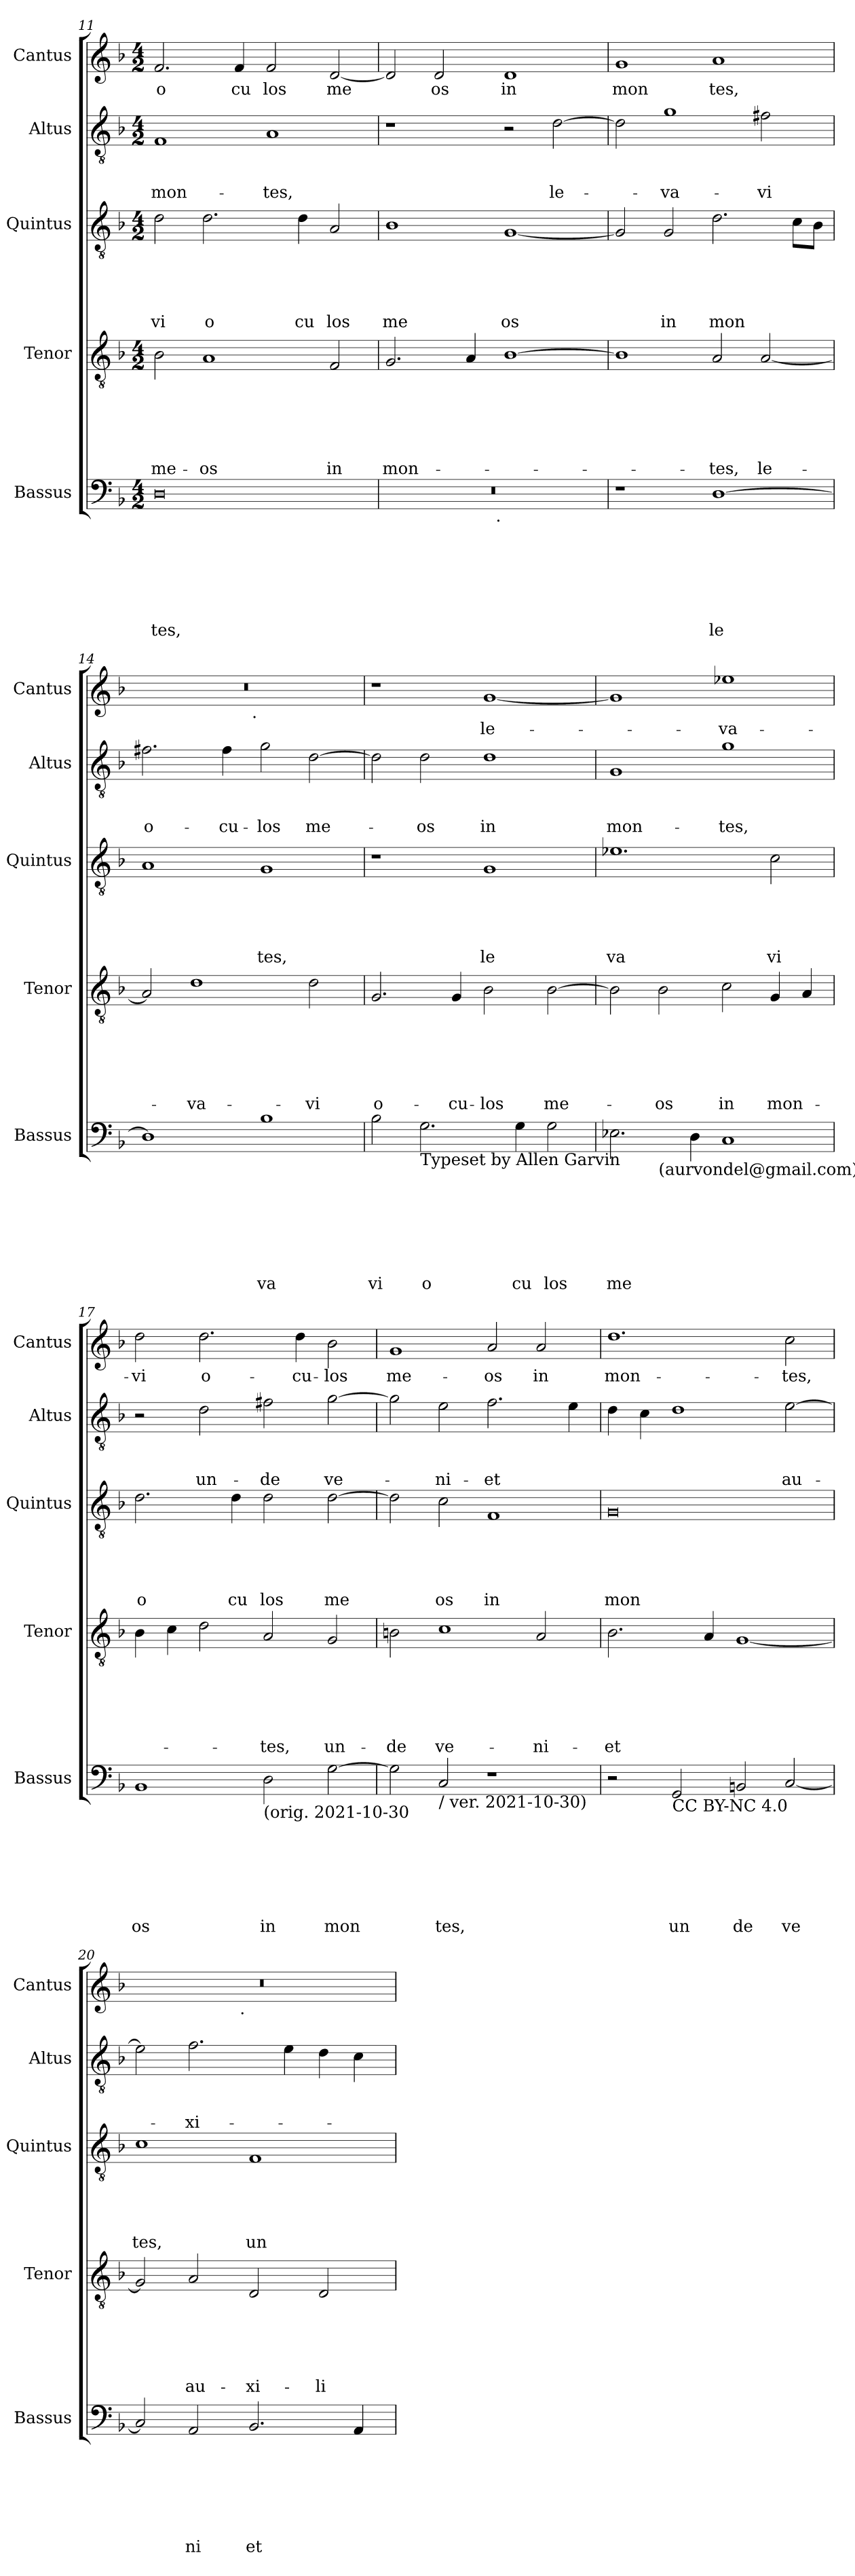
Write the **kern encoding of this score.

**kern	**text	**text	**text	**text	**text	**text	**text	**kern	**text	**text	**text	**text	**text	**text	**kern	**text	**text	**text	**text	**text	**kern	**text	**text	**text	**kern	**text
*part5	*part5	*part5	*part5	*part5	*part5	*part5	*part5	*part4	*part4	*part4	*part4	*part4	*part4	*part4	*part3	*part3	*part3	*part3	*part3	*part3	*part2	*part2	*part2	*part2	*part1	*part1
*staff5	*staff5	*staff5	*staff5	*staff5	*staff5	*staff5	*staff5	*staff4	*staff4	*staff4	*staff4	*staff4	*staff4	*staff4	*staff3	*staff3	*staff3	*staff3	*staff3	*staff3	*staff2	*staff2	*staff2	*staff2	*staff1	*staff1
*I"Bassus	*	*	*	*	*	*	*	*I"Tenor	*	*	*	*	*	*	*I"Quintus	*	*	*	*	*	*I"Altus	*	*	*	*I"Cantus	*
*I'Bassus	*	*	*	*	*	*	*	*I'Tenor	*	*	*	*	*	*	*I'Quintus	*	*	*	*	*	*I'Altus	*	*	*	*I'Cantus	*
*clefF4	*	*	*	*	*	*	*	*clefGv2	*	*	*	*	*	*	*clefGv2	*	*	*	*	*	*clefGv2	*	*	*	*clefG2	*
*ITrd-3c-5	*	*	*	*	*	*	*	*ITrd-3c-5	*	*	*	*	*	*	*ITrd-3c-5	*	*	*	*	*	*ITrd-3c-5	*	*	*	*	*
*k[b-e-]	*	*	*	*	*	*	*	*k[b-e-]	*	*	*	*	*	*	*k[b-e-]	*	*	*	*	*	*k[b-e-]	*	*	*	*k[b-]	*
*B-:	*	*	*	*	*	*	*	*B-:	*	*	*	*	*	*	*B-:	*	*	*	*	*	*B-:	*	*	*	*F:	*
*M4/2	*	*	*	*	*	*	*	*M4/2	*	*	*	*	*	*	*M4/2	*	*	*	*	*	*M4/2	*	*	*	*M4/2	*
=11	=11	=11	=11	=11	=11	=11	=11	=11	=11	=11	=11	=11	=11	=11	=11	=11	=11	=11	=11	=11	=11	=11	=11	=11	=11	=11
!	!	!	!	!	!	!	!LO:LY:b	!	!	!	!	!	!	!LO:LY:b	!	!	!	!	!	!LO:LY:b	!	!	!	!LO:LY:b	!	!LO:LY:b
0G	.	.	.	.	.	.	tes,	2e-\	.	.	.	.	.	me-	2g\	.	.	.	.	vi	1B-	.	.	mon-	2.f/	o
!	!	!	!	!	!	!	!	!	!	!	!	!	!	!LO:LY:b	!	!	!	!	!	!LO:LY:b	!	!	!	!	!	!
.	.	.	.	.	.	.	.	1d	.	.	.	.	.	-os	2.g\	.	.	.	.	o	.	.	.	.	.	.
!	!	!	!	!	!	!	!	!	!	!	!	!	!	!	!	!	!	!	!	!	!	!	!	!	!	!LO:LY:b
.	.	.	.	.	.	.	.	.	.	.	.	.	.	.	.	.	.	.	.	.	.	.	.	.	4f/	cu
!	!	!	!	!	!	!	!	!	!	!	!	!	!	!	!	!	!	!	!	!	!	!	!	!LO:LY:b	!	!LO:LY:b
.	.	.	.	.	.	.	.	.	.	.	.	.	.	.	.	.	.	.	.	.	1d	.	.	-tes,	2f/	los
!	!	!	!	!	!	!	!	!	!	!	!	!	!	!	!	!	!	!	!	!LO:LY:b	!	!	!	!	!	!
.	.	.	.	.	.	.	.	.	.	.	.	.	.	.	4g\	.	.	.	.	cu	.	.	.	.	.	.
!	!	!	!	!	!	!	!	!	!	!	!	!	!	!LO:LY:b	!	!	!	!	!	!LO:LY:b	!	!	!	!	!	!LO:LY:b
.	.	.	.	.	.	.	.	2B-/	.	.	.	.	.	in	2d/	.	.	.	.	los	.	.	.	.	[<2d/	me
=12	=12	=12	=12	=12	=12	=12	=12	=12	=12	=12	=12	=12	=12	=12	=12	=12	=12	=12	=12	=12	=12	=12	=12	=12	=12	=12
!	!	!	!	!	!	!	!	!	!	!	!	!	!	!LO:LY:b	!	!	!	!	!	!LO:LY:b	!	!	!	!	!	!
*^	*	*	*	*	*	*	*	*	*	*	*	*	*	*	*	*	*	*	*	*	*	*	*	*	*	*
0r	2ryy	.	.	.	.	.	.	.	2.c/	.	.	.	.	.	mon-	1e-	.	.	.	.	me	1r	.	.	.	2d/]	.
!	!	!	!	!	!	!	!	!	!	!	!	!	!	!	!	!	!	!	!	!	!	!	!	!	!	!	!LO:LY:b
.	4...ryy	.	.	.	.	.	.	.	.	.	.	.	.	.	.	.	.	.	.	.	.	.	.	.	.	2d/	os
.	.	.	.	.	.	.	.	.	4d/	.	.	.	.	.	.	.	.	.	.	.	.	.	.	.	.	.	.
!	!LO:TX:b:t=.	!	!	!	!	!	!	!	!	!	!	!	!	!	!	!	!	!	!	!	!	!	!	!	!	!	!
.	1ryy	.	.	.	.	.	.	.	.	.	.	.	.	.	.	.	.	.	.	.	.	.	.	.	.	.	.
!	!	!	!	!	!	!	!	!	!	!	!	!	!	!	!	!	!	!	!	!	!LO:LY:b	!	!	!	!	!	!LO:LY:b
.	.	.	.	.	.	.	.	.	[>1e-	.	.	.	.	.	.	[<1c	.	.	.	.	os	2r	.	.	.	1d	in
!	!	!	!	!	!	!	!	!	!	!	!	!	!	!	!	!	!	!	!	!	!	!	!	!	!LO:LY:b	!	!
.	.	.	.	.	.	.	.	.	.	.	.	.	.	.	.	.	.	.	.	.	.	[>2g\	.	.	le-	.	.
.	32ryy	.	.	.	.	.	.	.	.	.	.	.	.	.	.	.	.	.	.	.	.	.	.	.	.	.	.
=13	=13	=13	=13	=13	=13	=13	=13	=13	=13	=13	=13	=13	=13	=13	=13	=13	=13	=13	=13	=13	=13	=13	=13	=13	=13	=13	=13
!	!	!	!	!	!	!	!	!	!	!	!	!	!	!	!	!	!	!	!	!	!	!	!	!	!	!	!LO:LY:b
*v	*v	*	*	*	*	*	*	*	*	*	*	*	*	*	*	*	*	*	*	*	*	*	*	*	*	*	*
1r	.	.	.	.	.	.	.	1e-]	.	.	.	.	.	.	2c/]	.	.	.	.	.	2g\]	.	.	.	1g	mon
!	!	!	!	!	!	!	!	!	!	!	!	!	!	!	!	!	!	!	!	!LO:LY:b	!	!	!	!LO:LY:b	!	!
.	.	.	.	.	.	.	.	.	.	.	.	.	.	.	2c/	.	.	.	.	in	1cc	.	.	-va-	.	.
!	!	!	!	!	!	!	!LO:LY:b	!	!	!	!	!	!	!LO:LY:b	!	!	!	!	!	!LO:LY:b	!	!	!	!	!	!LO:LY:b
[<1G	.	.	.	.	.	.	le	2d/	.	.	.	.	.	-tes,	2.g\	.	.	.	.	mon	.	.	.	.	1a	tes,
!	!	!	!	!	!	!	!	!	!	!	!	!	!	!LO:LY:b	!	!	!	!	!	!	!	!	!	!LO:LY:b	!	!
.	.	.	.	.	.	.	.	[<2d/	.	.	.	.	.	le-	.	.	.	.	.	.	2bn\	.	.	-vi	.	.
.	.	.	.	.	.	.	.	.	.	.	.	.	.	.	8f\L	.	.	.	.	.	.	.	.	.	.	.
.	.	.	.	.	.	.	.	.	.	.	.	.	.	.	8e-\J	.	.	.	.	.	.	.	.	.	.	.
!!LO:LB:g=z
=14	=14	=14	=14	=14	=14	=14	=14	=14	=14	=14	=14	=14	=14	=14	=14	=14	=14	=14	=14	=14	=14	=14	=14	=14	=14	=14
!	!	!	!	!	!	!	!	!	!	!	!	!	!	!	!	!	!	!	!	!	!	!	!	!LO:LY:b	!	!
*	*	*	*	*	*	*	*	*	*	*	*	*	*	*	*	*	*	*	*	*	*	*	*	*	*^	*
1G]	.	.	.	.	.	.	.	2d/]	.	.	.	.	.	.	1d	.	.	.	.	.	2.bn\	.	.	o-	0r	2ryy	.
!	!	!	!	!	!	!	!	!	!	!	!	!	!	!LO:LY:b	!	!	!	!	!	!	!	!	!	!	!	!	!
.	.	.	.	.	.	.	.	1g	.	.	.	.	.	-va-	.	.	.	.	.	.	.	.	.	.	.	4...ryy	.
!	!	!	!	!	!	!	!	!	!	!	!	!	!	!	!	!	!	!	!	!	!	!	!	!LO:LY:b	!	!	!
.	.	.	.	.	.	.	.	.	.	.	.	.	.	.	.	.	.	.	.	.	4b\	.	.	-cu-	.	.	.
!	!	!	!	!	!	!	!	!	!	!	!	!	!	!	!	!	!	!	!	!	!	!	!	!	!	!LO:TX:b:t=.	!
.	.	.	.	.	.	.	.	.	.	.	.	.	.	.	.	.	.	.	.	.	.	.	.	.	.	1ryy	.
!	!	!	!	!	!	!	!LO:LY:b	!	!	!	!	!	!	!	!	!	!	!	!	!LO:LY:b	!	!	!	!LO:LY:b	!	!	!
1e-	.	.	.	.	.	.	va	.	.	.	.	.	.	.	1c	.	.	.	.	tes,	2cc\	.	.	-los	.	.	.
!	!	!	!	!	!	!	!	!	!	!	!	!	!	!LO:LY:b	!	!	!	!	!	!	!	!	!	!LO:LY:b	!	!	!
.	.	.	.	.	.	.	.	2g\	.	.	.	.	.	-vi	.	.	.	.	.	.	[>2g\	.	.	me-	.	.	.
.	.	.	.	.	.	.	.	.	.	.	.	.	.	.	.	.	.	.	.	.	.	.	.	.	.	32ryy	.
=15	=15	=15	=15	=15	=15	=15	=15	=15	=15	=15	=15	=15	=15	=15	=15	=15	=15	=15	=15	=15	=15	=15	=15	=15	=15	=15	=15
!	!	!	!	!	!	!	!LO:LY:b	!	!	!	!	!	!	!LO:LY:b	!	!	!	!	!	!	!	!	!	!	!	!	!
*	*	*	*	*	*	*	*	*	*	*	*	*	*	*	*	*	*	*	*	*	*	*	*	*	*v	*v	*
2e-\	.	.	.	.	.	.	vi	2.c/	.	.	.	.	.	o-	1r	.	.	.	.	.	2g\]	.	.	.	1r	.
!LO:TX:b:t=Typeset by Allen Garvin	!	!	!	!	!	!	!	!	!	!	!	!	!	!	!	!	!	!	!	!	!	!	!	!	!	!
!	!	!	!	!	!	!	!LO:LY:b	!	!	!	!	!	!	!	!	!	!	!	!	!	!	!	!	!LO:LY:b	!	!
2.c\	.	.	.	.	.	.	o	.	.	.	.	.	.	.	.	.	.	.	.	.	2g\	.	.	-os	.	.
!	!	!	!	!	!	!	!	!	!	!	!	!	!	!LO:LY:b	!	!	!	!	!	!	!	!	!	!	!	!
.	.	.	.	.	.	.	.	4c/	.	.	.	.	.	-cu-	.	.	.	.	.	.	.	.	.	.	.	.
!	!	!	!	!	!	!	!	!	!	!	!	!	!	!LO:LY:b	!	!	!	!	!	!LO:LY:b	!	!	!	!LO:LY:b	!	!LO:LY:b
.	.	.	.	.	.	.	.	2e-\	.	.	.	.	.	-los	1c	.	.	.	.	le	1g	.	.	in	[<1g	le-
!	!	!	!	!	!	!	!LO:LY:b	!	!	!	!	!	!	!	!	!	!	!	!	!	!	!	!	!	!	!
4c\	.	.	.	.	.	.	cu	.	.	.	.	.	.	.	.	.	.	.	.	.	.	.	.	.	.	.
!	!	!	!	!	!	!	!LO:LY:b	!	!	!	!	!	!	!LO:LY:b	!	!	!	!	!	!	!	!	!	!	!	!
2c\	.	.	.	.	.	.	los	[>2e-\	.	.	.	.	.	me-	.	.	.	.	.	.	.	.	.	.	.	.
=16	=16	=16	=16	=16	=16	=16	=16	=16	=16	=16	=16	=16	=16	=16	=16	=16	=16	=16	=16	=16	=16	=16	=16	=16	=16	=16
!	!	!	!	!	!	!	!LO:LY:b	!	!	!	!	!	!	!	!	!	!	!	!	!LO:LY:b	!	!	!	!LO:LY:b	!	!
*^	*	*	*	*	*	*	*	*	*	*	*	*	*	*	*	*	*	*	*	*	*	*	*	*	*	*
2.A-X\	2ryy	.	.	.	.	.	.	me	2e-\]	.	.	.	.	.	.	1.a-X	.	.	.	.	va	1c	.	.	mon-	1g]	.
!	!LO:TX:b:t=(aurvondel@gmail.com)	!	!	!	!	!	!	!	!	!	!	!	!	!	!	!	!	!	!	!	!	!	!	!	!	!	!
!	!	!	!	!	!	!	!	!	!	!	!	!	!	!	!LO:LY:b	!	!	!	!	!	!	!	!	!	!	!	!
.	1.ryy	.	.	.	.	.	.	.	2e-\	.	.	.	.	.	-os	.	.	.	.	.	.	.	.	.	.	.	.
4G\	.	.	.	.	.	.	.	.	.	.	.	.	.	.	.	.	.	.	.	.	.	.	.	.	.	.	.
!	!	!	!	!	!	!	!	!	!	!	!	!	!	!	!LO:LY:b	!	!	!	!	!	!	!	!	!	!LO:LY:b	!	!LO:LY:b
1F	.	.	.	.	.	.	.	.	2f\	.	.	.	.	.	in	.	.	.	.	.	.	1cc	.	.	-tes,	1ee-X	-va-
!	!	!	!	!	!	!	!	!	!	!	!	!	!	!	!LO:LY:b	!	!	!	!	!	!LO:LY:b	!	!	!	!	!	!
.	.	.	.	.	.	.	.	.	4c/	.	.	.	.	.	mon-	2f\	.	.	.	.	vi	.	.	.	.	.	.
.	.	.	.	.	.	.	.	.	4d/	.	.	.	.	.	.	.	.	.	.	.	.	.	.	.	.	.	.
=17	=17	=17	=17	=17	=17	=17	=17	=17	=17	=17	=17	=17	=17	=17	=17	=17	=17	=17	=17	=17	=17	=17	=17	=17	=17	=17	=17
!	!	!	!	!	!	!	!	!LO:LY:b	!	!	!	!	!	!	!	!	!	!	!	!	!LO:LY:b	!	!	!	!	!	!LO:LY:b
*v	*v	*	*	*	*	*	*	*	*	*	*	*	*	*	*	*	*	*	*	*	*	*	*	*	*	*	*
1E-	.	.	.	.	.	.	os	4e-\	.	.	.	.	.	.	2.g\	.	.	.	.	o	2r	.	.	.	2dd\	-vi
.	.	.	.	.	.	.	.	4f\	.	.	.	.	.	.	.	.	.	.	.	.	.	.	.	.	.	.
!	!	!	!	!	!	!	!	!	!	!	!	!	!	!	!	!	!	!	!	!	!	!	!	!LO:LY:b	!	!LO:LY:b
.	.	.	.	.	.	.	.	2g\	.	.	.	.	.	.	.	.	.	.	.	.	2g\	.	.	un-	2.dd\	o-
!	!	!	!	!	!	!	!	!	!	!	!	!	!	!	!	!	!	!	!	!LO:LY:b	!	!	!	!	!	!
.	.	.	.	.	.	.	.	.	.	.	.	.	.	.	4g\	.	.	.	.	cu	.	.	.	.	.	.
!LO:TX:b:t=(orig. 2021-10-30	!	!	!	!	!	!	!	!	!	!	!	!	!	!	!	!	!	!	!	!	!	!	!	!	!	!
!	!	!	!	!	!	!	!LO:LY:b	!	!	!	!	!	!	!LO:LY:b	!	!	!	!	!	!LO:LY:b	!	!	!	!LO:LY:b	!	!
2G\	.	.	.	.	.	.	in	2d/	.	.	.	.	.	-tes,	2g\	.	.	.	.	los	2bn\	.	.	-de	.	.
!	!	!	!	!	!	!	!	!	!	!	!	!	!	!	!	!	!	!	!	!	!	!	!	!	!	!LO:LY:b
.	.	.	.	.	.	.	.	.	.	.	.	.	.	.	.	.	.	.	.	.	.	.	.	.	4dd\	-cu-
!	!	!	!	!	!	!	!LO:LY:b	!	!	!	!	!	!	!LO:LY:b	!	!	!	!	!	!LO:LY:b	!	!	!	!LO:LY:b	!	!LO:LY:b
[>2c\	.	.	.	.	.	.	mon	2c/	.	.	.	.	.	un-	[>2g\	.	.	.	.	me	[>2cc\	.	.	ve-	2b-\	-los
=18	=18	=18	=18	=18	=18	=18	=18	=18	=18	=18	=18	=18	=18	=18	=18	=18	=18	=18	=18	=18	=18	=18	=18	=18	=18	=18
!	!	!	!	!	!	!	!	!	!	!	!	!	!	!LO:LY:b	!	!	!	!	!	!	!	!	!	!	!	!LO:LY:b
2c\]	.	.	.	.	.	.	.	2en\	.	.	.	.	.	-de	2g\]	.	.	.	.	.	2cc\]	.	.	.	1g	me-
!LO:TX:b:t=/ ver. 2021-10-30)	!	!	!	!	!	!	!	!	!	!	!	!	!	!	!	!	!	!	!	!	!	!	!	!	!	!
!	!	!	!	!	!	!	!LO:LY:b	!	!	!	!	!	!	!LO:LY:b	!	!	!	!	!	!LO:LY:b	!	!	!	!LO:LY:b	!	!
2F/	.	.	.	.	.	.	tes,	1f	.	.	.	.	.	ve-	2f\	.	.	.	.	os	2a\	.	.	-ni-	.	.
!	!	!	!	!	!	!	!	!	!	!	!	!	!	!	!	!	!	!	!	!LO:LY:b	!	!	!	!LO:LY:b	!	!LO:LY:b
1r	.	.	.	.	.	.	.	.	.	.	.	.	.	.	1B-	.	.	.	.	in	2.b-\	.	.	-et	2a/	-os
!	!	!	!	!	!	!	!	!	!	!	!	!	!	!LO:LY:b	!	!	!	!	!	!	!	!	!	!	!	!LO:LY:b
.	.	.	.	.	.	.	.	2d/	.	.	.	.	.	-ni-	.	.	.	.	.	.	.	.	.	.	2a/	in
.	.	.	.	.	.	.	.	.	.	.	.	.	.	.	.	.	.	.	.	.	4a\	.	.	.	.	.
=19	=19	=19	=19	=19	=19	=19	=19	=19	=19	=19	=19	=19	=19	=19	=19	=19	=19	=19	=19	=19	=19	=19	=19	=19	=19	=19
!	!	!	!	!	!	!	!	!	!	!	!	!	!	!LO:LY:b	!	!	!	!	!	!LO:LY:b	!	!	!	!	!	!LO:LY:b
2r	.	.	.	.	.	.	.	2.e-\	.	.	.	.	.	-et	0c	.	.	.	.	mon	4g\	.	.	.	1.dd	mon-
.	.	.	.	.	.	.	.	.	.	.	.	.	.	.	.	.	.	.	.	.	4f\	.	.	.	.	.
!LO:TX:b:t=CC BY-NC 4.0	!	!	!	!	!	!	!	!	!	!	!	!	!	!	!	!	!	!	!	!	!	!	!	!	!	!
!	!	!	!	!	!	!	!LO:LY:b	!	!	!	!	!	!	!	!	!	!	!	!	!	!	!	!	!	!	!
2C/	.	.	.	.	.	.	un	.	.	.	.	.	.	.	.	.	.	.	.	.	1g	.	.	.	.	.
.	.	.	.	.	.	.	.	4d/	.	.	.	.	.	.	.	.	.	.	.	.	.	.	.	.	.	.
!	!	!	!	!	!	!	!LO:LY:b	!	!	!	!	!	!	!	!	!	!	!	!	!	!	!	!	!	!	!
2En/	.	.	.	.	.	.	de	[<1c	.	.	.	.	.	.	.	.	.	.	.	.	.	.	.	.	.	.
!	!	!	!	!	!	!	!LO:LY:b	!	!	!	!	!	!	!	!	!	!	!	!	!	!	!	!	!LO:LY:b	!	!LO:LY:b
[<2F/	.	.	.	.	.	.	ve	.	.	.	.	.	.	.	.	.	.	.	.	.	[>2a\	.	.	au-	2cc\	-tes,
=20	=20	=20	=20	=20	=20	=20	=20	=20	=20	=20	=20	=20	=20	=20	=20	=20	=20	=20	=20	=20	=20	=20	=20	=20	=20	=20
!	!	!	!	!	!	!	!	!	!	!	!	!	!	!	!	!	!	!	!	!LO:LY:b	!	!	!	!	!	!
*	*	*	*	*	*	*	*	*	*	*	*	*	*	*	*	*	*	*	*	*	*	*	*	*	*^	*
2F/]	.	.	.	.	.	.	.	2c/]	.	.	.	.	.	.	1f	.	.	.	.	tes,	2a\]	.	.	.	0r	2ryy	.
!	!	!	!	!	!	!	!LO:LY:b	!	!	!	!	!	!	!LO:LY:b	!	!	!	!	!	!	!	!	!	!LO:LY:b	!	!	!
2D/	.	.	.	.	.	.	ni	2d/	.	.	.	.	.	au-	.	.	.	.	.	.	2.b-\	.	.	-xi-	.	4...ryy	.
!	!	!	!	!	!	!	!	!	!	!	!	!	!	!	!	!	!	!	!	!	!	!	!	!	!	!LO:TX:b:t=.	!
.	.	.	.	.	.	.	.	.	.	.	.	.	.	.	.	.	.	.	.	.	.	.	.	.	.	1ryy	.
!	!	!	!	!	!	!	!LO:LY:b	!	!	!	!	!	!	!LO:LY:b	!	!	!	!	!	!LO:LY:b	!	!	!	!	!	!	!
2.E-/	.	.	.	.	.	.	et	2G/	.	.	.	.	.	-xi-	1B-	.	.	.	.	un	.	.	.	.	.	.	.
.	.	.	.	.	.	.	.	.	.	.	.	.	.	.	.	.	.	.	.	.	4a\	.	.	.	.	.	.
!	!	!	!	!	!	!	!	!	!	!	!	!	!	!LO:LY:b	!	!	!	!	!	!	!	!	!	!	!	!	!
.	.	.	.	.	.	.	.	2G/	.	.	.	.	.	-li-	.	.	.	.	.	.	4g\	.	.	.	.	.	.
4D/	.	.	.	.	.	.	.	.	.	.	.	.	.	.	.	.	.	.	.	.	4f\	.	.	.	.	.	.
.	.	.	.	.	.	.	.	.	.	.	.	.	.	.	.	.	.	.	.	.	.	.	.	.	.	32ryy	.
*	*	*	*	*	*	*	*	*	*	*	*	*	*	*	*	*	*	*	*	*	*	*	*	*	*v	*v	*
=	=	=	=	=	=	=	=	=	=	=	=	=	=	=	=	=	=	=	=	=	=	=	=	=	=	=
*-	*-	*-	*-	*-	*-	*-	*-	*-	*-	*-	*-	*-	*-	*-	*-	*-	*-	*-	*-	*-	*-	*-	*-	*-	*-	*-
